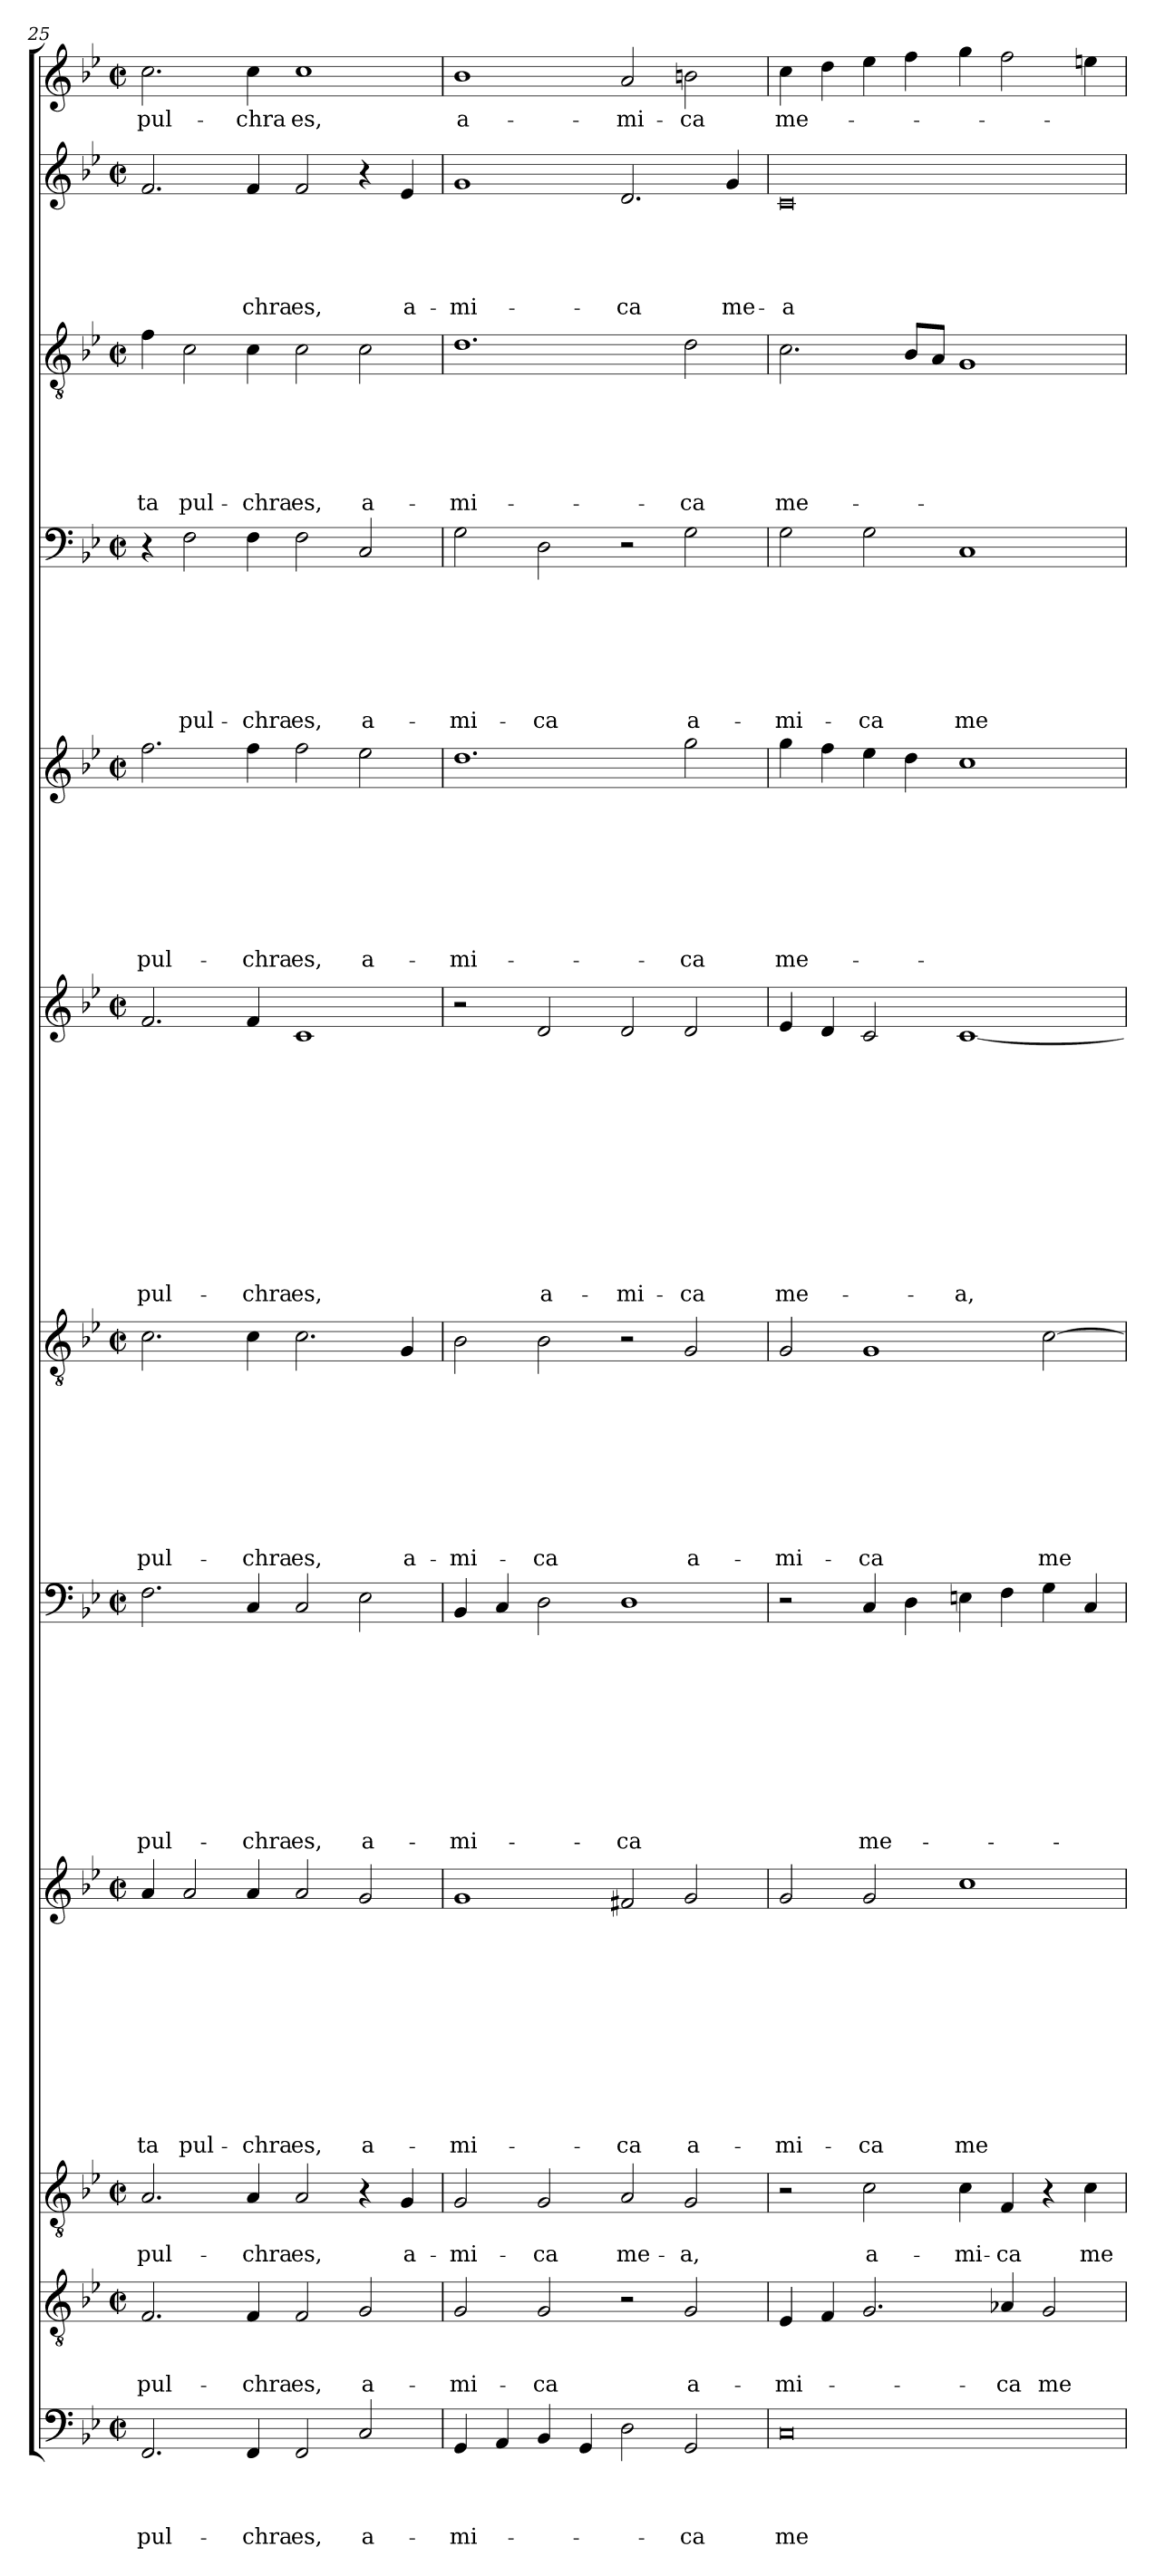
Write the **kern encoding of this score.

**kern	**text	**text	**text	**text	**kern	**text	**text	**text	**kern	**text	**text	**kern	**text	**text	**text	**text	**text	**text	**text	**text	**text	**text	**text	**kern	**text	**text	**text	**text	**text	**text	**text	**text	**text	**text	**kern	**text	**text	**text	**text	**text	**text	**text	**text	**text	**kern	**text	**text	**text	**text	**text	**text	**text	**text	**text	**text	**text	**text	**kern	**text	**text	**text	**text	**text	**text	**text	**text	**kern	**text	**text	**text	**text	**text	**text	**text	**kern	**text	**text	**text	**text	**text	**text	**kern	**text	**text	**text	**text	**text	**kern	**text
*part12	*part12	*part12	*part12	*part12	*part11	*part11	*part11	*part11	*part10	*part10	*part10	*part9	*part9	*part9	*part9	*part9	*part9	*part9	*part9	*part9	*part9	*part9	*part9	*part8	*part8	*part8	*part8	*part8	*part8	*part8	*part8	*part8	*part8	*part8	*part7	*part7	*part7	*part7	*part7	*part7	*part7	*part7	*part7	*part7	*part6	*part6	*part6	*part6	*part6	*part6	*part6	*part6	*part6	*part6	*part6	*part6	*part6	*part5	*part5	*part5	*part5	*part5	*part5	*part5	*part5	*part5	*part4	*part4	*part4	*part4	*part4	*part4	*part4	*part4	*part3	*part3	*part3	*part3	*part3	*part3	*part3	*part2	*part2	*part2	*part2	*part2	*part2	*part1	*part1
*staff12	*staff12	*staff12	*staff12	*staff12	*staff11	*staff11	*staff11	*staff11	*staff10	*staff10	*staff10	*staff9	*staff9	*staff9	*staff9	*staff9	*staff9	*staff9	*staff9	*staff9	*staff9	*staff9	*staff9	*staff8	*staff8	*staff8	*staff8	*staff8	*staff8	*staff8	*staff8	*staff8	*staff8	*staff8	*staff7	*staff7	*staff7	*staff7	*staff7	*staff7	*staff7	*staff7	*staff7	*staff7	*staff6	*staff6	*staff6	*staff6	*staff6	*staff6	*staff6	*staff6	*staff6	*staff6	*staff6	*staff6	*staff6	*staff5	*staff5	*staff5	*staff5	*staff5	*staff5	*staff5	*staff5	*staff5	*staff4	*staff4	*staff4	*staff4	*staff4	*staff4	*staff4	*staff4	*staff3	*staff3	*staff3	*staff3	*staff3	*staff3	*staff3	*staff2	*staff2	*staff2	*staff2	*staff2	*staff2	*staff1	*staff1
*clefF4	*	*	*	*	*clefGv2	*	*	*	*clefGv2	*	*	*clefG2	*	*	*	*	*	*	*	*	*	*	*	*clefF4	*	*	*	*	*	*	*	*	*	*	*clefGv2	*	*	*	*	*	*	*	*	*	*clefG2	*	*	*	*	*	*	*	*	*	*	*	*	*clefG2	*	*	*	*	*	*	*	*	*clefF4	*	*	*	*	*	*	*	*clefGv2	*	*	*	*	*	*	*clefG2	*	*	*	*	*	*clefG2	*
*k[b-e-]	*	*	*	*	*k[b-e-]	*	*	*	*k[b-e-]	*	*	*k[b-e-]	*	*	*	*	*	*	*	*	*	*	*	*k[b-e-]	*	*	*	*	*	*	*	*	*	*	*k[b-e-]	*	*	*	*	*	*	*	*	*	*k[b-e-]	*	*	*	*	*	*	*	*	*	*	*	*	*k[b-e-]	*	*	*	*	*	*	*	*	*k[b-e-]	*	*	*	*	*	*	*	*k[b-e-]	*	*	*	*	*	*	*k[b-e-]	*	*	*	*	*	*k[b-e-]	*
*B-:	*	*	*	*	*B-:	*	*	*	*B-:	*	*	*B-:	*	*	*	*	*	*	*	*	*	*	*	*B-:	*	*	*	*	*	*	*	*	*	*	*B-:	*	*	*	*	*	*	*	*	*	*B-:	*	*	*	*	*	*	*	*	*	*	*	*	*B-:	*	*	*	*	*	*	*	*	*B-:	*	*	*	*	*	*	*	*B-:	*	*	*	*	*	*	*B-:	*	*	*	*	*	*B-:	*
*M2/2	*	*	*	*	*M2/2	*	*	*	*M2/2	*	*	*M2/2	*	*	*	*	*	*	*	*	*	*	*	*M2/2	*	*	*	*	*	*	*	*	*	*	*M2/2	*	*	*	*	*	*	*	*	*	*M2/2	*	*	*	*	*	*	*	*	*	*	*	*	*M2/2	*	*	*	*	*	*	*	*	*M2/2	*	*	*	*	*	*	*	*M2/2	*	*	*	*	*	*	*M2/2	*	*	*	*	*	*M2/2	*
*met(c|)	*	*	*	*	*met(c|)	*	*	*	*met(c|)	*	*	*met(c|)	*	*	*	*	*	*	*	*	*	*	*	*met(c|)	*	*	*	*	*	*	*	*	*	*	*met(c|)	*	*	*	*	*	*	*	*	*	*met(c|)	*	*	*	*	*	*	*	*	*	*	*	*	*met(c|)	*	*	*	*	*	*	*	*	*met(c|)	*	*	*	*	*	*	*	*met(c|)	*	*	*	*	*	*	*met(c|)	*	*	*	*	*	*met(c|)	*
=25	=25	=25	=25	=25	=25	=25	=25	=25	=25	=25	=25	=25	=25	=25	=25	=25	=25	=25	=25	=25	=25	=25	=25	=25	=25	=25	=25	=25	=25	=25	=25	=25	=25	=25	=25	=25	=25	=25	=25	=25	=25	=25	=25	=25	=25	=25	=25	=25	=25	=25	=25	=25	=25	=25	=25	=25	=25	=25	=25	=25	=25	=25	=25	=25	=25	=25	=25	=25	=25	=25	=25	=25	=25	=25	=25	=25	=25	=25	=25	=25	=25	=25	=25	=25	=25	=25	=25	=25	=25
2.FF/	.	.	.	pul-	2.F/	.	.	pul-	2.A/	.	pul-	4a/	.	.	.	.	.	.	.	.	.	.	-ta	2.F\	.	.	.	.	.	.	.	.	.	pul-	2.c\	.	.	.	.	.	.	.	.	pul-	2.f/	.	.	.	.	.	.	.	.	.	.	.	pul-	2.ff\	.	.	.	.	.	.	.	pul-	4r	.	.	.	.	.	.	.	4f\	.	.	.	.	.	-ta	2.f/	.	.	.	.	.	2.cc\	pul-
.	.	.	.	.	.	.	.	.	.	.	.	2a/	.	.	.	.	.	.	.	.	.	.	pul-	.	.	.	.	.	.	.	.	.	.	.	.	.	.	.	.	.	.	.	.	.	.	.	.	.	.	.	.	.	.	.	.	.	.	.	.	.	.	.	.	.	.	.	2F\	.	.	.	.	.	.	pul-	2c\	.	.	.	.	.	pul-	.	.	.	.	.	.	.	.
4FF/	.	.	.	-chra	4F/	.	.	-chra	4A/	.	-chra	4a/	.	.	.	.	.	.	.	.	.	.	-chra	4C/	.	.	.	.	.	.	.	.	.	-chra	4c\	.	.	.	.	.	.	.	.	-chra	4f/	.	.	.	.	.	.	.	.	.	.	.	-chra	4ff\	.	.	.	.	.	.	.	-chra	4F\	.	.	.	.	.	.	-chra	4c\	.	.	.	.	.	-chra	4f/	.	.	.	.	-chra	4cc\	-chra
2FF/	.	.	.	es,	2F/	.	.	es,	2A/	.	es,	2a/	.	.	.	.	.	.	.	.	.	.	es,	2C/	.	.	.	.	.	.	.	.	.	es,	2.c\	.	.	.	.	.	.	.	.	es,	1c	.	.	.	.	.	.	.	.	.	.	.	es,	2ff\	.	.	.	.	.	.	.	es,	2F\	.	.	.	.	.	.	es,	2c\	.	.	.	.	.	es,	2f/	.	.	.	.	es,	1cc	es,
2C/	.	.	.	a-	2G/	.	.	a-	4r	.	.	2g/	.	.	.	.	.	.	.	.	.	.	a-	2E-\	.	.	.	.	.	.	.	.	.	a-	.	.	.	.	.	.	.	.	.	.	.	.	.	.	.	.	.	.	.	.	.	.	.	2ee-\	.	.	.	.	.	.	.	a-	2C/	.	.	.	.	.	.	a-	2c\	.	.	.	.	.	a-	4r	.	.	.	.	.	.	.
.	.	.	.	.	.	.	.	.	4G/	.	a-	.	.	.	.	.	.	.	.	.	.	.	.	.	.	.	.	.	.	.	.	.	.	.	4G/	.	.	.	.	.	.	.	.	a-	.	.	.	.	.	.	.	.	.	.	.	.	.	.	.	.	.	.	.	.	.	.	.	.	.	.	.	.	.	.	.	.	.	.	.	.	.	4e-/	.	.	.	.	a-	.	.
=26	=26	=26	=26	=26	=26	=26	=26	=26	=26	=26	=26	=26	=26	=26	=26	=26	=26	=26	=26	=26	=26	=26	=26	=26	=26	=26	=26	=26	=26	=26	=26	=26	=26	=26	=26	=26	=26	=26	=26	=26	=26	=26	=26	=26	=26	=26	=26	=26	=26	=26	=26	=26	=26	=26	=26	=26	=26	=26	=26	=26	=26	=26	=26	=26	=26	=26	=26	=26	=26	=26	=26	=26	=26	=26	=26	=26	=26	=26	=26	=26	=26	=26	=26	=26	=26	=26	=26	=26	=26
4GG/	.	.	.	-mi-	2G/	.	.	-mi-	2G/	.	-mi-	1g	.	.	.	.	.	.	.	.	.	.	-mi-	4BB-/	.	.	.	.	.	.	.	.	.	-mi-	2B-\	.	.	.	.	.	.	.	.	-mi-	2r	.	.	.	.	.	.	.	.	.	.	.	.	1.dd	.	.	.	.	.	.	.	-mi-	2G\	.	.	.	.	.	.	-mi-	1.d	.	.	.	.	.	-mi-	1g	.	.	.	.	-mi-	1b-	a-
4AA/	.	.	.	.	.	.	.	.	.	.	.	.	.	.	.	.	.	.	.	.	.	.	.	4C/	.	.	.	.	.	.	.	.	.	.	.	.	.	.	.	.	.	.	.	.	.	.	.	.	.	.	.	.	.	.	.	.	.	.	.	.	.	.	.	.	.	.	.	.	.	.	.	.	.	.	.	.	.	.	.	.	.	.	.	.	.	.	.	.	.
4BB-/	.	.	.	.	2G/	.	.	-ca	2G/	.	-ca	.	.	.	.	.	.	.	.	.	.	.	.	2D\	.	.	.	.	.	.	.	.	.	.	2B-\	.	.	.	.	.	.	.	.	-ca	2d/	.	.	.	.	.	.	.	.	.	.	.	a-	.	.	.	.	.	.	.	.	.	2D\	.	.	.	.	.	.	-ca	.	.	.	.	.	.	.	.	.	.	.	.	.	.	.
4GG/	.	.	.	.	.	.	.	.	.	.	.	.	.	.	.	.	.	.	.	.	.	.	.	.	.	.	.	.	.	.	.	.	.	.	.	.	.	.	.	.	.	.	.	.	.	.	.	.	.	.	.	.	.	.	.	.	.	.	.	.	.	.	.	.	.	.	.	.	.	.	.	.	.	.	.	.	.	.	.	.	.	.	.	.	.	.	.	.	.
2D\	.	.	.	.	2r	.	.	.	2A/	.	me-	2f#X/	.	.	.	.	.	.	.	.	.	.	-ca	1D	.	.	.	.	.	.	.	.	.	-ca	2r	.	.	.	.	.	.	.	.	.	2d/	.	.	.	.	.	.	.	.	.	.	.	-mi-	.	.	.	.	.	.	.	.	.	2r	.	.	.	.	.	.	.	.	.	.	.	.	.	.	2.d/	.	.	.	.	-ca	2a/	-mi-
2GG/	.	.	.	-ca	2G/	.	.	a-	2G/	.	-a,	2g/	.	.	.	.	.	.	.	.	.	.	a-	.	.	.	.	.	.	.	.	.	.	.	2G/	.	.	.	.	.	.	.	.	a-	2d/	.	.	.	.	.	.	.	.	.	.	.	-ca	2gg\	.	.	.	.	.	.	.	-ca	2G\	.	.	.	.	.	.	a-	2d\	.	.	.	.	.	-ca	.	.	.	.	.	.	2bn\	-ca
.	.	.	.	.	.	.	.	.	.	.	.	.	.	.	.	.	.	.	.	.	.	.	.	.	.	.	.	.	.	.	.	.	.	.	.	.	.	.	.	.	.	.	.	.	.	.	.	.	.	.	.	.	.	.	.	.	.	.	.	.	.	.	.	.	.	.	.	.	.	.	.	.	.	.	.	.	.	.	.	.	.	4g/	.	.	.	.	me-	.	.
!!LO:PB:g=z
=27	=27	=27	=27	=27	=27	=27	=27	=27	=27	=27	=27	=27	=27	=27	=27	=27	=27	=27	=27	=27	=27	=27	=27	=27	=27	=27	=27	=27	=27	=27	=27	=27	=27	=27	=27	=27	=27	=27	=27	=27	=27	=27	=27	=27	=27	=27	=27	=27	=27	=27	=27	=27	=27	=27	=27	=27	=27	=27	=27	=27	=27	=27	=27	=27	=27	=27	=27	=27	=27	=27	=27	=27	=27	=27	=27	=27	=27	=27	=27	=27	=27	=27	=27	=27	=27	=27	=27	=27	=27
0C	.	.	.	me-	4E-/	.	.	-mi-	2r	.	.	2g/	.	.	.	.	.	.	.	.	.	.	-mi-	2r	.	.	.	.	.	.	.	.	.	.	2G/	.	.	.	.	.	.	.	.	-mi-	4e-/	.	.	.	.	.	.	.	.	.	.	.	me-	4gg\	.	.	.	.	.	.	.	me-	2G\	.	.	.	.	.	.	-mi-	2.c\	.	.	.	.	.	me-	0c	.	.	.	.	-a	4cc\	me-
.	.	.	.	.	4F/	.	.	.	.	.	.	.	.	.	.	.	.	.	.	.	.	.	.	.	.	.	.	.	.	.	.	.	.	.	.	.	.	.	.	.	.	.	.	.	4d/	.	.	.	.	.	.	.	.	.	.	.	.	4ff\	.	.	.	.	.	.	.	.	.	.	.	.	.	.	.	.	.	.	.	.	.	.	.	.	.	.	.	.	.	4dd\	.
.	.	.	.	.	2.G/	.	.	.	2c\	.	a-	2g/	.	.	.	.	.	.	.	.	.	.	-ca	4C/	.	.	.	.	.	.	.	.	.	me-	1G	.	.	.	.	.	.	.	.	-ca	2c/	.	.	.	.	.	.	.	.	.	.	.	.	4ee-\	.	.	.	.	.	.	.	.	2G\	.	.	.	.	.	.	-ca	.	.	.	.	.	.	.	.	.	.	.	.	.	4ee-\	.
.	.	.	.	.	.	.	.	.	.	.	.	.	.	.	.	.	.	.	.	.	.	.	.	4D\	.	.	.	.	.	.	.	.	.	.	.	.	.	.	.	.	.	.	.	.	.	.	.	.	.	.	.	.	.	.	.	.	.	4dd\	.	.	.	.	.	.	.	.	.	.	.	.	.	.	.	.	8B-/L	.	.	.	.	.	.	.	.	.	.	.	.	4ff\	.
.	.	.	.	.	.	.	.	.	.	.	.	.	.	.	.	.	.	.	.	.	.	.	.	.	.	.	.	.	.	.	.	.	.	.	.	.	.	.	.	.	.	.	.	.	.	.	.	.	.	.	.	.	.	.	.	.	.	.	.	.	.	.	.	.	.	.	.	.	.	.	.	.	.	.	8A/J	.	.	.	.	.	.	.	.	.	.	.	.	.	.
.	.	.	.	.	.	.	.	.	4c\	.	-mi-	1cc	.	.	.	.	.	.	.	.	.	.	me-	4En\	.	.	.	.	.	.	.	.	.	.	.	.	.	.	.	.	.	.	.	.	[1c	.	.	.	.	.	.	.	.	.	.	.	-a,	1cc	.	.	.	.	.	.	.	.	1C	.	.	.	.	.	.	me-	1G	.	.	.	.	.	.	.	.	.	.	.	.	4gg\	.
.	.	.	.	.	4A-X/	.	.	-ca	4F/	.	-ca	.	.	.	.	.	.	.	.	.	.	.	.	4F\	.	.	.	.	.	.	.	.	.	.	.	.	.	.	.	.	.	.	.	.	.	.	.	.	.	.	.	.	.	.	.	.	.	.	.	.	.	.	.	.	.	.	.	.	.	.	.	.	.	.	.	.	.	.	.	.	.	.	.	.	.	.	.	2ff\	.
.	.	.	.	.	2G/	.	.	me-	4r	.	.	.	.	.	.	.	.	.	.	.	.	.	.	4G\	.	.	.	.	.	.	.	.	.	.	[2c\	.	.	.	.	.	.	.	.	me-	.	.	.	.	.	.	.	.	.	.	.	.	.	.	.	.	.	.	.	.	.	.	.	.	.	.	.	.	.	.	.	.	.	.	.	.	.	.	.	.	.	.	.	.	.
.	.	.	.	.	.	.	.	.	4c\	.	me-	.	.	.	.	.	.	.	.	.	.	.	.	4C/	.	.	.	.	.	.	.	.	.	.	.	.	.	.	.	.	.	.	.	.	.	.	.	.	.	.	.	.	.	.	.	.	.	.	.	.	.	.	.	.	.	.	.	.	.	.	.	.	.	.	.	.	.	.	.	.	.	.	.	.	.	.	.	4een\	.
=	=	=	=	=	=	=	=	=	=	=	=	=	=	=	=	=	=	=	=	=	=	=	=	=	=	=	=	=	=	=	=	=	=	=	=	=	=	=	=	=	=	=	=	=	=	=	=	=	=	=	=	=	=	=	=	=	=	=	=	=	=	=	=	=	=	=	=	=	=	=	=	=	=	=	=	=	=	=	=	=	=	=	=	=	=	=	=	=	=
*-	*-	*-	*-	*-	*-	*-	*-	*-	*-	*-	*-	*-	*-	*-	*-	*-	*-	*-	*-	*-	*-	*-	*-	*-	*-	*-	*-	*-	*-	*-	*-	*-	*-	*-	*-	*-	*-	*-	*-	*-	*-	*-	*-	*-	*-	*-	*-	*-	*-	*-	*-	*-	*-	*-	*-	*-	*-	*-	*-	*-	*-	*-	*-	*-	*-	*-	*-	*-	*-	*-	*-	*-	*-	*-	*-	*-	*-	*-	*-	*-	*-	*-	*-	*-	*-	*-	*-	*-	*-
